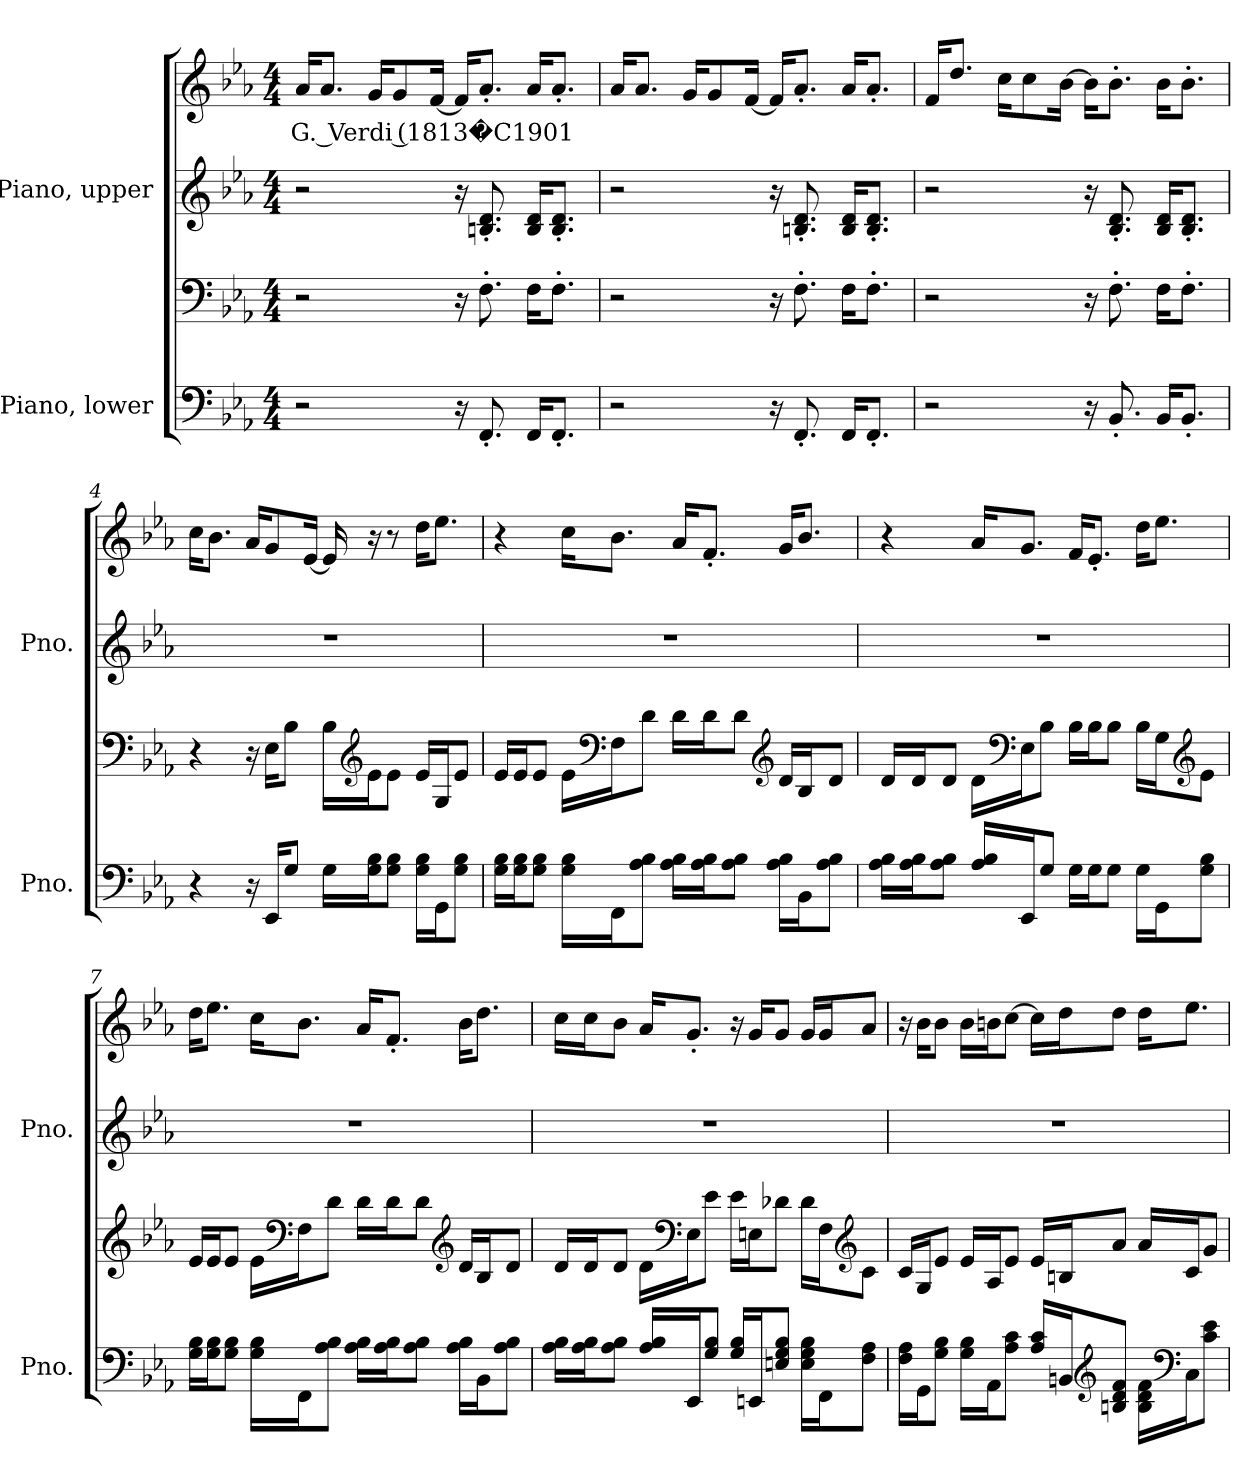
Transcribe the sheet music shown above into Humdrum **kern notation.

**kern	**kern	**kern	**kern	**text
*part2	*part2	*part1	*part1	*part1
*staff4	*staff3	*staff2	*staff1	*staff1
*I"Piano, lower	*	*I"Piano, upper	*	*
*I'Pno.	*	*I'Pno.	*	*
*clefF4	*clefF4	*clefG2	*clefG2	*
*k[b-e-a-]	*k[b-e-a-]	*k[b-e-a-]	*k[b-e-a-]	*
*M4/4	*M4/4	*M4/4	*M4/4	*
*MM60	*MM60	*MM60	*MM60	*
=1	=1	=1	=1	=1
!	!	!	!	!LO:LY:b
2r	2r	2r	16a-/KL	G. Verdi (1813�C1901
.	.	.	8.a-/J	.
.	.	.	16g/KL	.
.	.	.	8g/	.
.	.	.	[16f/Jk	.
16r	16r	16r	16f/KL]	.
8.FF'/	8.F'\	8.Bn/' 8.d/'	8.a-'/J	.
16FF/KL	16F\KL	16B/ 16d/KL	16a-/KL	.
8.FF'/J	8.F'\J	8.B/' 8.d/'J	8.a-'/J	.
=2	=2	=2	=2	=2
2r	2r	2r	16a-/KL	.
.	.	.	8.a-/J	.
.	.	.	16g/KL	.
.	.	.	8g/	.
.	.	.	[16f/Jk	.
16r	16r	16r	16f/KL]	.
8.FF'/	8.F'\	8.Bn/' 8.d/'	8.a-'/J	.
16FF/KL	16F\KL	16B/ 16d/KL	16a-/KL	.
8.FF'/J	8.F'\J	8.B/' 8.d/'J	8.a-'/J	.
!!LO:LB:g=z
=3	=3	=3	=3	=3
2r	2r	2r	16f/KL	.
.	.	.	8.dd/J	.
.	.	.	16cc\KL	.
.	.	.	8cc\	.
.	.	.	[16b-\Jk	.
16r	16r	16r	16b-\KL]	.
8.BB-'/	8.F'\	8.B-/' 8.d/'	8.b-'\J	.
16BB-/KL	16F\KL	16B-/ 16d/KL	16b-\KL	.
8.BB-'/J	8.F'\J	8.B-/' 8.d/'J	8.b-'\J	.
=4	=4	=4	=4	=4
4r	4r	1r	16cc\KL	.
.	.	.	8.b-\J	.
16r	16r	.	16a-/KL	.
16EE-/KL	16E-\KL	.	8g/	.
8G/J	8B-\J	.	.	.
.	.	.	[16e-/Jk	.
16G\LL	16B-\LL	.	16e-/]	.
*	*clefG2	*	*	*
16G\ 16B-\J	16e-\J	.	16r	.
8G\ 8B-\J	8e-\J	.	8r	.
16G\ 16B-\LL	16e-/LL	.	16dd\KL	.
16GG\J	16G/J	.	8.ee-\J	.
8G\ 8B-\J	8e-/J	.	.	.
!!LO:LB:g=z
=5	=5	=5	=5	=5
16G\ 16B-\LL	16e-/LL	1r	4r	.
16G\ 16B-\J	16e-/J	.	.	.
8G\ 8B-\J	8e-/J	.	.	.
16G\ 16B-\LL	16e-\LL	.	16cc\KL	.
*	*clefF4	*	*	*
16FF\J	16F\J	.	8.b-\J	.
8A-\ 8B-\J	8d\J	.	.	.
16A-\ 16B-\LL	16d\LL	.	16a-/KL	.
16A-\ 16B-\J	16d\J	.	8.f'/J	.
8A-\ 8B-\J	8d\J	.	.	.
*	*clefG2	*	*	*
16A-\ 16B-\LL	16d/LL	.	16g/KL	.
16BB-\J	16B-/J	.	8.b-/J	.
8A-\ 8B-\J	8d/J	.	.	.
=6	=6	=6	=6	=6
16A-\ 16B-\LL	16d/LL	1r	4r	.
16A-\ 16B-\J	16d/J	.	.	.
8A-\ 8B-\J	8d/J	.	.	.
16A-/ 16B-/LL	16d\LL	.	16a-/KL	.
*	*clefF4	*	*	*
16EE-/J	16E-\J	.	8.g/J	.
8G/J	8B-\J	.	.	.
16G\LL	16B-\LL	.	16f/KL	.
16G\J	16B-\J	.	8.e-'/J	.
8G\J	8B-\J	.	.	.
16G\LL	16B-\LL	.	16dd\KL	.
16GG\J	16G\J	.	8.ee-\J	.
*	*clefG2	*	*	*
8G\ 8B-\J	8e-\J	.	.	.
!!LO:PB:g=z
=7	=7	=7	=7	=7
16G\ 16B-\LL	16e-/LL	1r	16dd\KL	.
16G\ 16B-\J	16e-/J	.	8.ee-\J	.
8G\ 8B-\J	8e-/J	.	.	.
16G\ 16B-\LL	16e-\LL	.	16cc\KL	.
*	*clefF4	*	*	*
16FF\J	16F\J	.	8.b-\J	.
8A-\ 8B-\J	8d\J	.	.	.
16A-\ 16B-\LL	16d\LL	.	16a-/KL	.
16A-\ 16B-\J	16d\J	.	8.f'/J	.
8A-\ 8B-\J	8d\J	.	.	.
*	*clefG2	*	*	*
16A-\ 16B-\LL	16d/LL	.	16b-\KL	.
16BB-\J	16B-/J	.	8.dd\J	.
8A-\ 8B-\J	8d/J	.	.	.
=8	=8	=8	=8	=8
16A-\ 16B-\LL	16d/LL	1r	16cc\LL	.
16A-\ 16B-\J	16d/J	.	16cc\J	.
8A-\ 8B-\J	8d/J	.	8b-\J	.
16A-/ 16B-/LL	16d\LL	.	16a-/KL	.
*	*clefF4	*	*	*
16EE-/J	16E-\J	.	8.g'/J	.
8G/ 8B-/J	8e-\J	.	.	.
16G/ 16B-/LL	16e-\LL	.	16r	.
16EEn/J	16En\J	.	16g/KL	.
8En/ 8G/ 8B-/J	8d-X\J	.	8g/J	.
16E\ 16G\ 16B-\LL	16d-\LL	.	16g/LL	.
16FF\J	16F\J	.	16g/J	.
*	*clefG2	*	*	*
8F\ 8A-\J	8c\J	.	8a-/J	.
!!LO:LB:g=z
=9	=9	=9	=9	=9
16F\ 16A-\LL	16c/LL	1r	16r	.
16GG\J	16G/J	.	16b-\KL	.
8G\ 8B-\J	8e-/J	.	8b-\J	.
16G\ 16B-\LL	16e-/LL	.	16b-\LL	.
16AA-\J	16A-/J	.	16bn\J	.
8A-\ 8c\J	8e-/J	.	[8cc\J	.
16A-/ 16c/LL	16e-/LL	.	16cc\LL]	.
16BBn/J	16Bn/J	.	16dd\J	.
*clefG2	*	*	*	*
8Bn/ 8d/ 8f/J	8a-/J	.	8dd\J	.
16B\ 16d\ 16f\LL	16a-/LL	.	16dd\KL	.
*clefF4	*	*	*	*
16C\J	16c/J	.	8.ee-\J	.
8c\ 8e-\J	8g/J	.	.	.
=	=	=	=	=
*-	*-	*-	*-	*-
